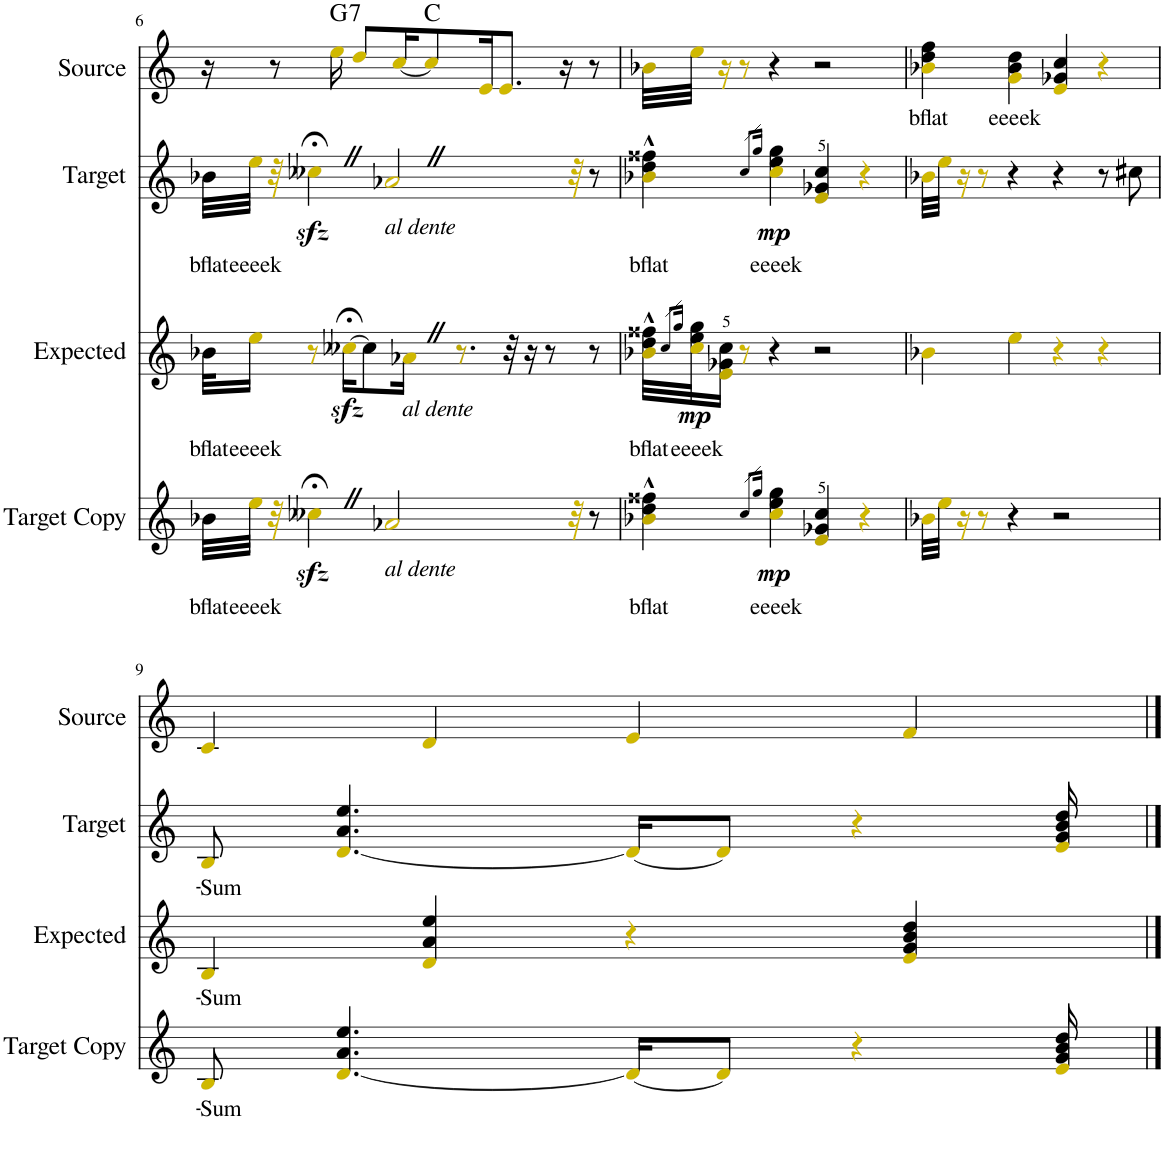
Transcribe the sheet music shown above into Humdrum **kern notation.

**kern	**text	**dynam	**kern	**text	**dynam	**kern	**text	**dynam	**kern	**text	**harte
*part4	*part4	*part4	*part3	*part3	*part3	*part2	*part2	*part2	*part1	*part1	*part1
*staff4	*staff4	*staff4	*staff3	*staff3	*staff3	*staff2	*staff2	*staff2	*staff1	*staff1	*
*I"Target Copy	*	*	*I"Expected	*	*	*I"Target	*	*	*I"Source	*	*
*I'Target Copy	*	*	*I'Expected	*	*	*I'Target	*	*	*I'Source	*	*
!!LO:PB:g=z
*clefG2	*	*	*clefG2	*	*	*clefG2	*	*	*clefG2	*	*
*k[]	*	*	*k[]	*	*	*k[]	*	*	*k[]	*	*
*M4/4	*	*	*M4/4	*	*	*M4/4	*	*	*M4/4	*	*
=6	=6	=6	=6	=6	=6	=6	=6	=6	=6	=6	=6
!	!LO:LY:b	!	!	!LO:LY:b	!	!	!LO:LY:b	!	!	!	!
32b-X\LLL	bflat	.	32b-X\KLL	bflat	.	32b-X\LLL	bflat	.	16r	.	.
!	!LO:LY:b	!	!	!LO:LY:b	!	!	!LO:LY:b	!	!	!	!
32eei\JJJ	eeeek	.	16eei\JJ	eeeek	.	32eei\JJJ	eeeek	.	.	.	.
32r	.	.	.	.	.	32r	.	.	8r	.	.
4cc--Xzz<;<Zi\	.	.	8r	.	.	4cc--Xzz<;<Zi\	.	.	.	.	.
!	!	!	!	!	!	!	!	!	!	!	!LO:H:kt=7
.	.	.	.	.	.	.	.	.	16eei\	.	G:7
.	.	.	[16cc--Xzz<;<i\KL	.	.	.	.	.	.	.	.
.	.	.	.	.	.	.	.	.	8ddi/L	.	.
.	.	.	8cc--\]	.	.	.	.	.	.	.	.
!	!	!	!	!	!	!LO:TX:b:i:t=al dente	!	!	!	!	!
!LO:TX:b:i:t=al dente	!	!	!	!	!	!	!	!	!	!	!
2a-Xi/	.	.	.	.	.	2a-Xi/	.	.	.	.	.
.	.	.	.	.	.	.	.	.	[16cci/K	.	.
!	!	!	!LO:TX:b:i:t=al dente	!	!	!	!	!	!	!	!
.	.	.	16a-XZi\Jk	.	.	.	.	.	.	.	.
!	!	!	!	!	!	!	!	!	!	!	!LO:H:kt=N.C.
.	.	.	.	.	.	.	.	.	8cci/]	.	N
.	.	.	8.r	.	.	.	.	.	.	.	.
.	.	.	.	.	.	.	.	.	16ei/K	.	.
.	.	.	.	.	.	.	.	.	8.ei/J	.	.
.	.	.	32r	.	.	.	.	.	.	.	.
.	.	.	16r	.	.	.	.	.	.	.	.
.	.	.	8r	.	.	.	.	.	.	.	.
.	.	.	.	.	.	.	.	.	16r	.	.
32r	.	.	.	.	.	32r	.	.	.	.	.
8r	.	.	8r	.	.	8r	.	.	8r	.	.
=7	=7	=7	=7	=7	=7	=7	=7	=7	=7	=7	=7
!	!LO:LY:b	!	!	!LO:LY:b	!	!	!LO:LY:b	!	!	!	!
4b-Xj\^^ 4dd\^^ 4ff##X\^^	bflat	.	32b-Xj\^^ 32dd\^^ 32ff##X\^^LLL	bflat	.	4b-Xj\^^ 4dd\^^ 4ff##X\^^	bflat	.	32b-Xj\LLL	.	.
.	.	.	8qcc/L	.	.	.	.	.	.	.	.
.	.	.	16qgg/Jk	.	.	.	.	.	.	.	.
!	!	!	!	!LO:LY:b	!LO:DY:b	!	!	!	!	!	!
.	.	.	32cci\ 32ee\ 32gg\J	eeeek	mp	.	.	.	32eei\JJJ	.	.
.	.	.	16ej\ 16g-X\ 16cc\JJ	.	.	.	.	.	16r	.	.
.	.	.	8r	.	.	.	.	.	8r	.	.
8qcc/L	.	.	.	.	.	8qcc/L	.	.	.	.	.
16qgg/Jk	.	.	.	.	.	16qgg/Jk	.	.	.	.	.
!	!LO:LY:b	!LO:DY:b	!	!	!	!	!LO:LY:b	!LO:DY:b	!	!	!
4cci\ 4ee\ 4gg\	eeeek	mp	4r	.	.	4cci\ 4ee\ 4gg\	eeeek	mp	4r	.	.
4ej/ 4g-X/ 4cc/	.	.	2r	.	.	4ej/ 4g-X/ 4cc/	.	.	2r	.	.
4r	.	.	.	.	.	4r	.	.	.	.	.
=8	=8	=8	=8	=8	=8	=8	=8	=8	=8	=8	=8
!	!	!	!	!	!	!	!	!	!	!LO:LY:b	!
32b-Xi\LLL	.	.	4b-Xi\	.	.	32b-Xi\LLL	.	.	4b-Xi\ 4dd\ 4ff\	bflat	.
32eei\JJJ	.	.	.	.	.	32eei\JJJ	.	.	.	.	.
16r	.	.	.	.	.	16r	.	.	.	.	.
8r	.	.	.	.	.	8r	.	.	.	.	.
!	!	!	!	!	!	!	!	!	!	!LO:LY:b	!
4r	.	.	4eei\	.	.	4r	.	.	4gi\ 4b-\ 4dd\	eeeek	.
2r	.	.	4r	.	.	4r	.	.	4ei/ 4g-X/ 4cc/	.	.
.	.	.	4r	.	.	8r	.	.	4r	.	.
.	.	.	.	.	.	8cc#X\	.	.	.	.	.
!!LO:LB:g=z
=9	=9	=9	=9	=9	=9	=9	=9	=9	=9	=9	=9
!	!LO:LY:b	!	!	!LO:LY:b	!	!	!LO:LY:b	!	!	!	!
8Bi/	Sum-	.	4Bi/	Sum-	.	8Bi/	Sum-	.	4ci/	.	.
[4.di/ 4.a/ 4.ee/	.	.	.	.	.	[4.di/ 4.a/ 4.ee/	.	.	.	.	.
.	.	.	4di/ 4a/ 4ee/	.	.	.	.	.	4di/	.	.
16di/KL_	.	.	4r	.	.	16di/KL_	.	.	4ei/	.	.
8di/J]	.	.	.	.	.	8di/J]	.	.	.	.	.
4r	.	.	.	.	.	4r	.	.	.	.	.
.	.	.	4ei/ 4g/ 4b/ 4dd/	.	.	.	.	.	4fi/	.	.
16ei/ 16g/ 16b/ 16dd/	.	.	.	.	.	16ei/ 16g/ 16b/ 16dd/	.	.	.	.	.
==	==	==	==	==	==	==	==	==	==	==	==
*-	*-	*-	*-	*-	*-	*-	*-	*-	*-	*-	*-
